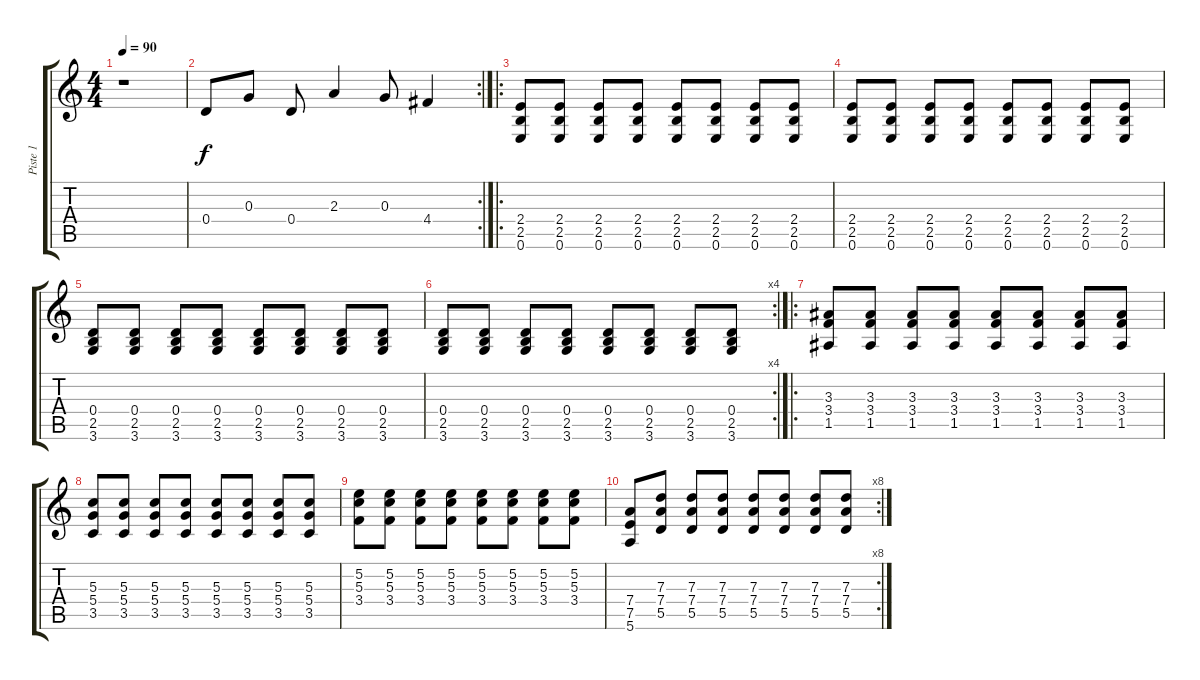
\track ("Piste 1" "Piste 1") {instrument electricguitarclean}
\staff {score tabs}
\tuning (E4 B3 G3 D3 A2 E2) {hide}
\ts (4 4)
\tempo 90
\clef g2
\ks c
r.1{dy f} |
\rc 2
0.4.8 0.3.8 0.4.8 2.3.4 0.3.8 4.4.4 |
\ro
(2.4 2.5 0.6).8{instrument overdrivenguitar} (2.4 2.5 0.6).8 (2.4 2.5 0.6).8 (2.4 2.5 0.6).8 (2.4 2.5 0.6).8 (2.4 2.5 0.6).8 (2.4 2.5 0.6).8 (2.4 2.5 0.6).8 |
(2.4 2.5 0.6).8 (2.4 2.5 0.6).8 (2.4 2.5 0.6).8 (2.4 2.5 0.6).8 (2.4 2.5 0.6).8 (2.4 2.5 0.6).8 (2.4 2.5 0.6).8 (2.4 2.5 0.6).8 |
(0.4 2.5 3.6).8 (0.4 2.5 3.6).8 (0.4 2.5 3.6).8 (0.4 2.5 3.6).8 (0.4 2.5 3.6).8 (0.4 2.5 3.6).8 (0.4 2.5 3.6).8 (0.4 2.5 3.6).8 |
\rc 4
(0.4 2.5 3.6).8 (0.4 2.5 3.6).8 (0.4 2.5 3.6).8 (0.4 2.5 3.6).8 (0.4 2.5 3.6).8 (0.4 2.5 3.6).8 (0.4 2.5 3.6).8 (0.4 2.5 3.6).8 |
\ro
(3.3 3.4 1.5).8{instrument overdrivenguitar} (3.3 3.4 1.5).8 (3.3 3.4 1.5).8 (3.3 3.4 1.5).8 (3.3 3.4 1.5).8 (3.3 3.4 1.5).8 (3.3 3.4 1.5).8 (3.3 3.4 1.5).8 |
(5.3 5.4 3.5).8 (5.3 5.4 3.5).8 (5.3 5.4 3.5).8 (5.3 5.4 3.5).8 (5.3 5.4 3.5).8 (5.3 5.4 3.5).8 (5.3 5.4 3.5).8 (5.3 5.4 3.5).8 |
(5.2 5.3 3.4).8 (5.2 5.3 3.4).8 (5.2 5.3 3.4).8 (5.2 5.3 3.4).8 (5.2 5.3 3.4).8 (5.2 5.3 3.4).8 (5.2 5.3 3.4).8 (5.2 5.3 3.4).8 |
\rc 8
(7.4 7.5 5.6).8 (7.3 7.4 5.5).8 (7.3 7.4 5.5).8 (7.3 7.4 5.5).8 (7.3 7.4 5.5).8 (7.3 7.4 5.5).8 (7.3 7.4 5.5).8 (7.3 7.4 5.5).8
